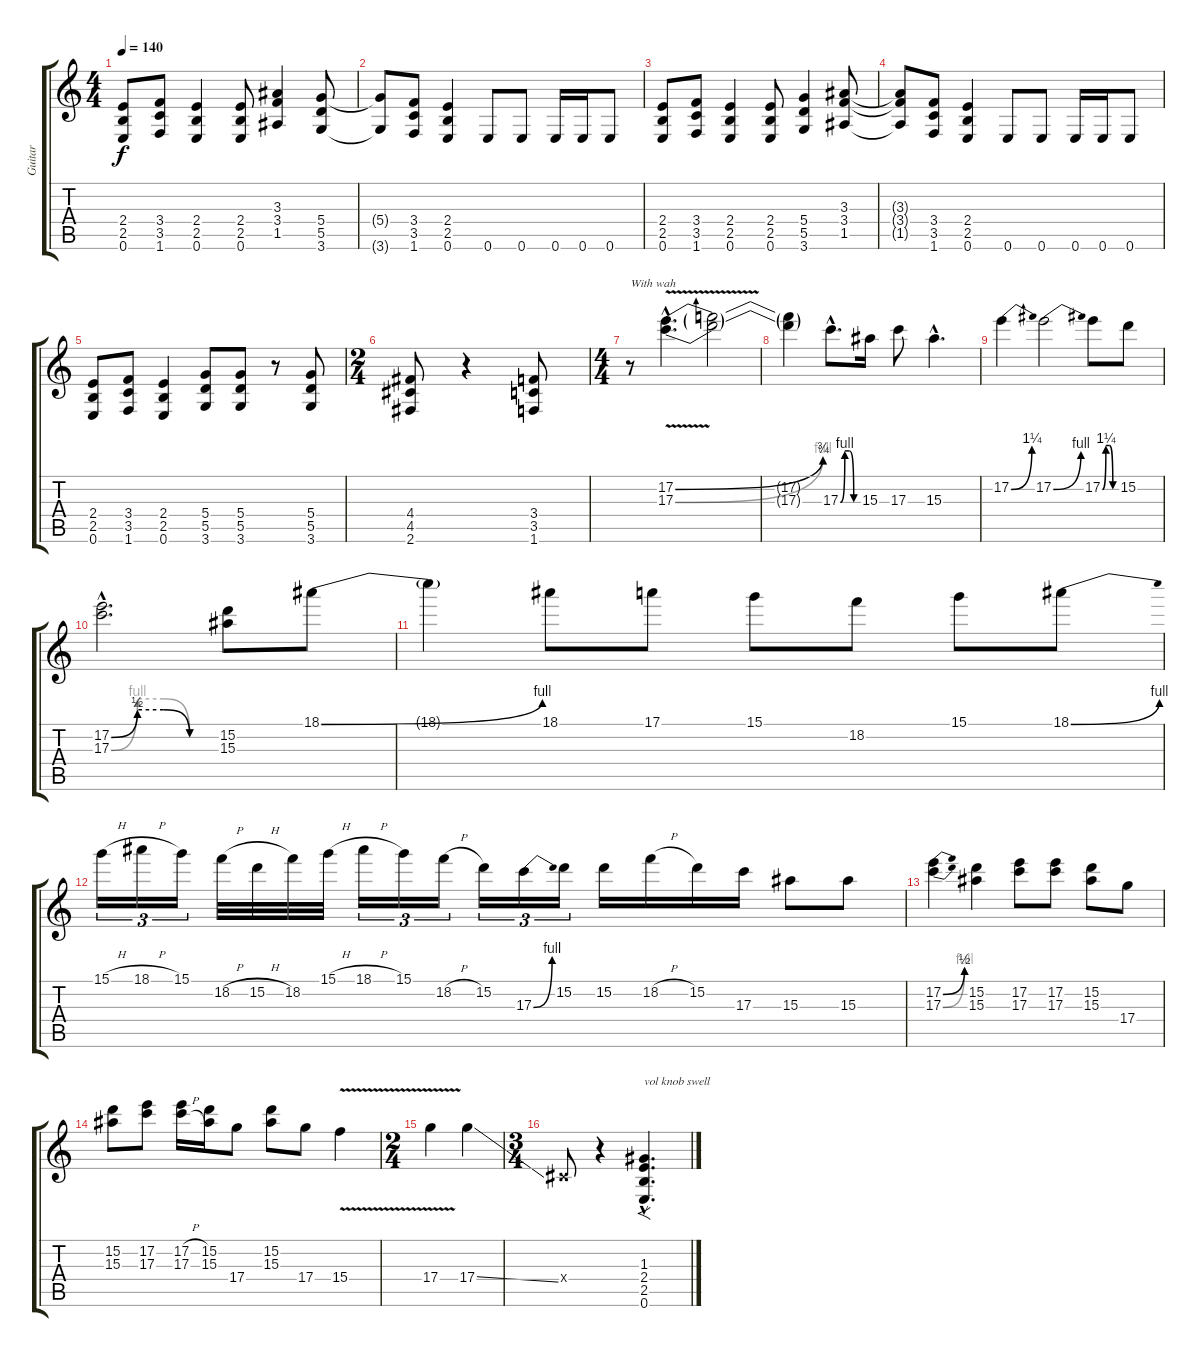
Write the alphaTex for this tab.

\track ("Guitar" "Guitar") {instrument distortionguitar}
\staff {score tabs}
\tuning (E4 B3 G3 D3 A2 E2) {hide}
\ts (4 4)
\tempo 140
\clef g2
\ks c
(2.4 2.5 0.6).8{dy f} (3.4 3.5 1.6).8 (2.4 2.5 0.6).4 (2.4 2.5 0.6).8 (3.3 3.4 1.5).4 (5.4 5.5 3.6).8 |
(5.4{t} 3.6{t}).8 (3.4 3.5 1.6).8 (2.4 2.5 0.6).4 0.6.8 0.6.8 0.6.16 0.6.16 0.6.8 |
(2.4 2.5 0.6).8 (3.4 3.5 1.6).8 (2.4 2.5 0.6).4 (2.4 2.5 0.6).8 (5.4 5.5 3.6).4 (3.3 3.4 1.5).8 |
(3.3{t} 3.4{t} 1.5{t}).8 (3.4 3.5 1.6).8 (2.4 2.5 0.6).4 0.6.8 0.6.8 0.6.16 0.6.16 0.6.8 |
(2.4 2.5 0.6).8 (3.4 3.5 1.6).8 (2.4 2.5 0.6).4 (5.4 5.5 3.6).8 (5.4 5.5 3.6).8 r.8 (5.4 5.5 3.6).8 |
\ts (2 4)
(4.4 4.5 2.6).8 r.4 (3.4 3.5 1.6).8 |
\ts (4 4)
r.8{txt "With wah"} (17.2{be (bend 0 0 60 3) hac} 17.3{be (bend 0 0 60 4) v hac}).4{d} (17.2{t} 17.3{t}).2 |
(17.2{t} 17.3{t}).4 17.3{be (custom 0 0 15 4 30 4 45 0 60 0) hac}.8{d} 15.3.16 17.3.8 15.3{hac}.4{d} |
17.2{be (bend 0 0 60 5)}.4 17.2{be (bend 0 0 60 4)}.2 17.2{be (custom 0 0 15 5 30 5 45 0 60 0)}.8 15.2.8 |
(17.2{be (custom 0 0 15 2 30 2 45 0 60 0) hac} 17.3{be (custom 0 0 15 4 30 4 45 0 60 0) hac}).2{d} (15.2 15.3).8 18.1{be (bend 0 0 60 4)}.8 |
18.1{t}.4 18.1.8 17.1.8 15.1.8 18.2.8 15.1.8 18.1{be (bend 0 0 60 4)}.8 |
15.1{h}.16{tu (3 2)} 18.1{h}.16{tu (3 2)} 15.1.16{tu (3 2)} 18.2{h}.32 15.2{h}.32 18.2.32 15.1{h}.32 18.1{h}.16{tu (3 2)} 15.1.16{tu (3 2)} 18.2{h}.16{tu (3 2)} 15.2.16{tu (3 2)} 17.3{be (bend 0 0 60 4)}.16{tu (3 2)} 15.2.16{tu (3 2)} 15.2.16 18.2{h}.16 15.2.16 17.3.16 15.3.8 15.3.8 |
(17.2{be (bend 0 0 60 2)} 17.3{be (bend 0 0 60 4)}).4 (15.2 15.3).4 (17.2 17.3).8 (17.2 17.3).8 (15.2 15.3).8 17.4.8 |
(15.2 15.3).8 (17.2 17.3).8 (17.2{h} 17.3{h}).16 (15.2 15.3).16 17.4.8 (15.2 15.3).8 17.4.8 15.4{v}.4 |
\ts (2 4)
17.4{v}.4 17.4{ss}.4 |
\ts (3 4)
-1.4{x}.8 r.4 (1.3{hac} 2.4{hac} 2.5{hac} 0.6{hac}).4{f d txt "vol knob swell"}
